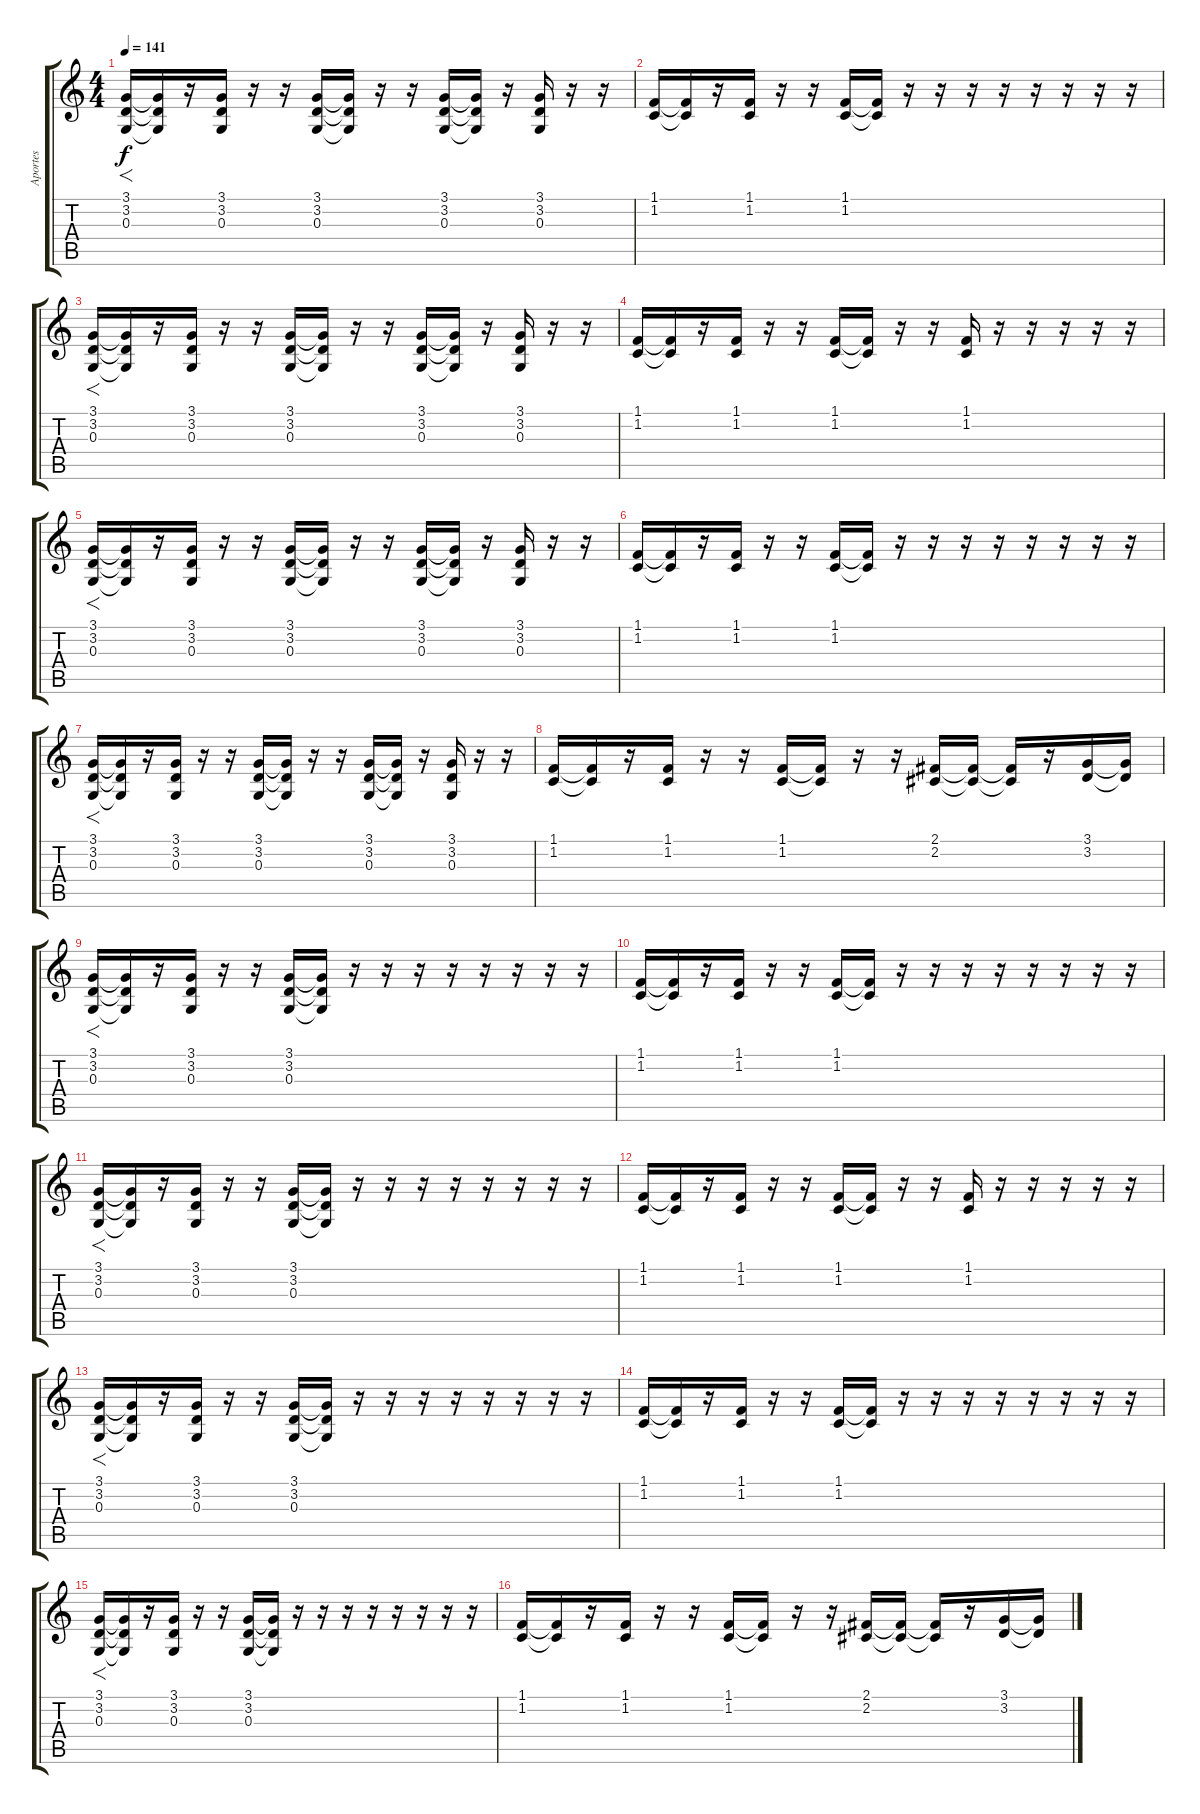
\track ("Aportes" "Aportes") {instrument altosax}
\staff {score tabs}
\tuning (E4 B3 G3 D3 A2 E2) {hide}
\ts (4 4)
\tempo 141
\clef g2
\ks c
(3.1 3.2 0.3).16{f dy f} (3.1{t} 3.2{t} 0.3{t}).16 r.16 (3.1 3.2 0.3).16 r.16 r.16 (3.1 3.2 0.3).16 (3.1{t} 3.2{t} 0.3{t}).16 r.16 r.16 (3.1 3.2 0.3).16 (3.1{t} 3.2{t} 0.3{t}).16 r.16 (3.1 3.2 0.3).16 r.16 r.16 |
(1.1 1.2).16 (1.1{t} 1.2{t}).16 r.16 (1.1 1.2).16 r.16 r.16 (1.1 1.2).16 (1.1{t} 1.2{t}).16 r.16 r.16 r.16 r.16 r.16 r.16 r.16 r.16 |
(3.1 3.2 0.3).16{f} (3.1{t} 3.2{t} 0.3{t}).16 r.16 (3.1 3.2 0.3).16 r.16 r.16 (3.1 3.2 0.3).16 (3.1{t} 3.2{t} 0.3{t}).16 r.16 r.16 (3.1 3.2 0.3).16 (3.1{t} 3.2{t} 0.3{t}).16 r.16 (3.1 3.2 0.3).16 r.16 r.16 |
(1.1 1.2).16 (1.1{t} 1.2{t}).16 r.16 (1.1 1.2).16 r.16 r.16 (1.1 1.2).16 (1.1{t} 1.2{t}).16 r.16 r.16 (1.1 1.2).16 r.16 r.16 r.16 r.16 r.16 |
(3.1 3.2 0.3).16{f} (3.1{t} 3.2{t} 0.3{t}).16 r.16 (3.1 3.2 0.3).16 r.16 r.16 (3.1 3.2 0.3).16 (3.1{t} 3.2{t} 0.3{t}).16 r.16 r.16 (3.1 3.2 0.3).16 (3.1{t} 3.2{t} 0.3{t}).16 r.16 (3.1 3.2 0.3).16 r.16 r.16 |
(1.1 1.2).16 (1.1{t} 1.2{t}).16 r.16 (1.1 1.2).16 r.16 r.16 (1.1 1.2).16 (1.1{t} 1.2{t}).16 r.16 r.16 r.16 r.16 r.16 r.16 r.16 r.16 |
(3.1 3.2 0.3).16{f} (3.1{t} 3.2{t} 0.3{t}).16 r.16 (3.1 3.2 0.3).16 r.16 r.16 (3.1 3.2 0.3).16 (3.1{t} 3.2{t} 0.3{t}).16 r.16 r.16 (3.1 3.2 0.3).16 (3.1{t} 3.2{t} 0.3{t}).16 r.16 (3.1 3.2 0.3).16 r.16 r.16 |
(1.1 1.2).16 (1.1{t} 1.2{t}).16 r.16 (1.1 1.2).16 r.16 r.16 (1.1 1.2).16 (1.1{t} 1.2{t}).16 r.16 r.16 (2.1 2.2).16 (2.1{t} 2.2{t}).16 (2.1{t} 2.2{t}).16 r.16 (3.1 3.2).16 (3.1{t} 3.2{t}).16 |
(3.1 3.2 0.3).16{f} (3.1{t} 3.2{t} 0.3{t}).16 r.16 (3.1 3.2 0.3).16 r.16 r.16 (3.1 3.2 0.3).16 (3.1{t} 3.2{t} 0.3{t}).16 r.16 r.16 r.16 r.16 r.16 r.16 r.16 r.16 |
(1.1 1.2).16 (1.1{t} 1.2{t}).16 r.16 (1.1 1.2).16 r.16 r.16 (1.1 1.2).16 (1.1{t} 1.2{t}).16 r.16 r.16 r.16 r.16 r.16 r.16 r.16 r.16 |
(3.1 3.2 0.3).16{f} (3.1{t} 3.2{t} 0.3{t}).16 r.16 (3.1 3.2 0.3).16 r.16 r.16 (3.1 3.2 0.3).16 (3.1{t} 3.2{t} 0.3{t}).16 r.16 r.16 r.16 r.16 r.16 r.16 r.16 r.16 |
(1.1 1.2).16 (1.1{t} 1.2{t}).16 r.16 (1.1 1.2).16 r.16 r.16 (1.1 1.2).16 (1.1{t} 1.2{t}).16 r.16 r.16 (1.1 1.2).16 r.16 r.16 r.16 r.16 r.16 |
(3.1 3.2 0.3).16{f} (3.1{t} 3.2{t} 0.3{t}).16 r.16 (3.1 3.2 0.3).16 r.16 r.16 (3.1 3.2 0.3).16 (3.1{t} 3.2{t} 0.3{t}).16 r.16 r.16 r.16 r.16 r.16 r.16 r.16 r.16 |
(1.1 1.2).16 (1.1{t} 1.2{t}).16 r.16 (1.1 1.2).16 r.16 r.16 (1.1 1.2).16 (1.1{t} 1.2{t}).16 r.16 r.16 r.16 r.16 r.16 r.16 r.16 r.16 |
(3.1 3.2 0.3).16{f} (3.1{t} 3.2{t} 0.3{t}).16 r.16 (3.1 3.2 0.3).16 r.16 r.16 (3.1 3.2 0.3).16 (3.1{t} 3.2{t} 0.3{t}).16 r.16 r.16 r.16 r.16 r.16 r.16 r.16 r.16 |
(1.1 1.2).16 (1.1{t} 1.2{t}).16 r.16 (1.1 1.2).16 r.16 r.16 (1.1 1.2).16 (1.1{t} 1.2{t}).16 r.16 r.16 (2.1 2.2).16 (2.1{t} 2.2{t}).16 (2.1{t} 2.2{t}).16 r.16 (3.1 3.2).16 (3.1{t} 3.2{t}).16
